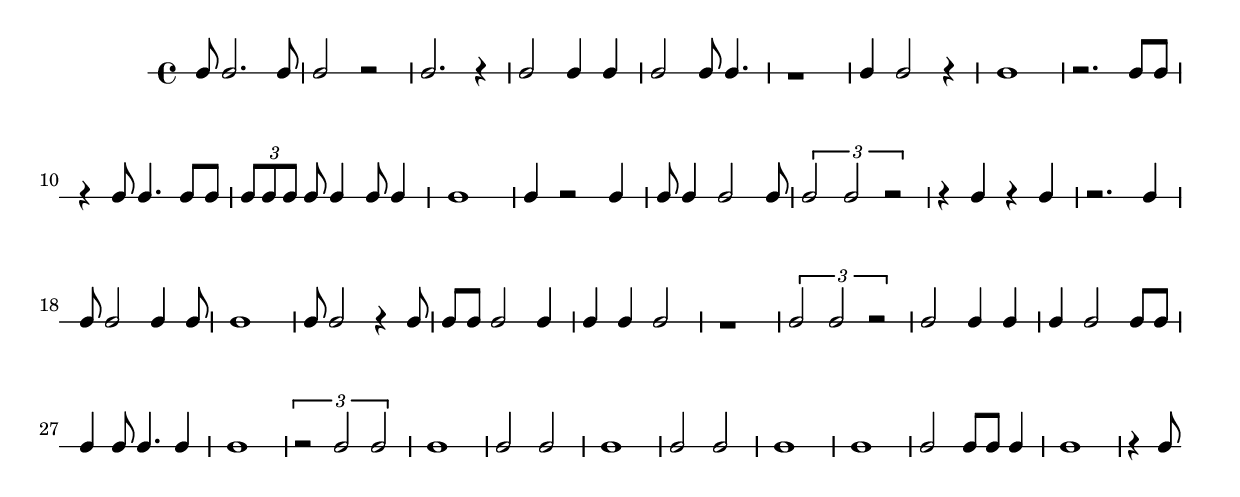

    \version "2.20.0"
    \score {
        \new RhythmicStaff {
            \time 4/4
            c'8  c'2.  c'8  c'2  r2  c'2.  r4  c'2  c'4  c'4  c'2  c'8  c'4.  r1  c'4  c'2  r4  c'1  r2.  c'8  c'8  r4  c'8  c'4.  c'8  c'8  \tuplet 3/2 {  c'8  c'8  c'8  }  c'8  c'4  c'8  c'4  c'1  c'4  r2  c'4  c'8  c'4  c'2  c'8  \tuplet 3/2 {  c'2  c'2  r2  }  r4  c'4  r4  c'4  r2.  c'4  c'8  c'2  c'4  c'8  c'1  c'8  c'2  r4  c'8  c'8  c'8  c'2  c'4  c'4  c'4  c'2  r1  \tuplet 3/2 {  c'2  c'2  r2  }  c'2  c'4  c'4  c'4  c'2  c'8  c'8  c'4  c'8  c'4.  c'4  c'1  \tuplet 3/2 {  r2  c'2  c'2  }  c'1  c'2  c'2  c'1  c'2  c'2  c'1  c'1  c'2  c'8  c'8  c'4  c'1  r4  c'8 
        }
        \layout { }
        \midi { }
    }
    